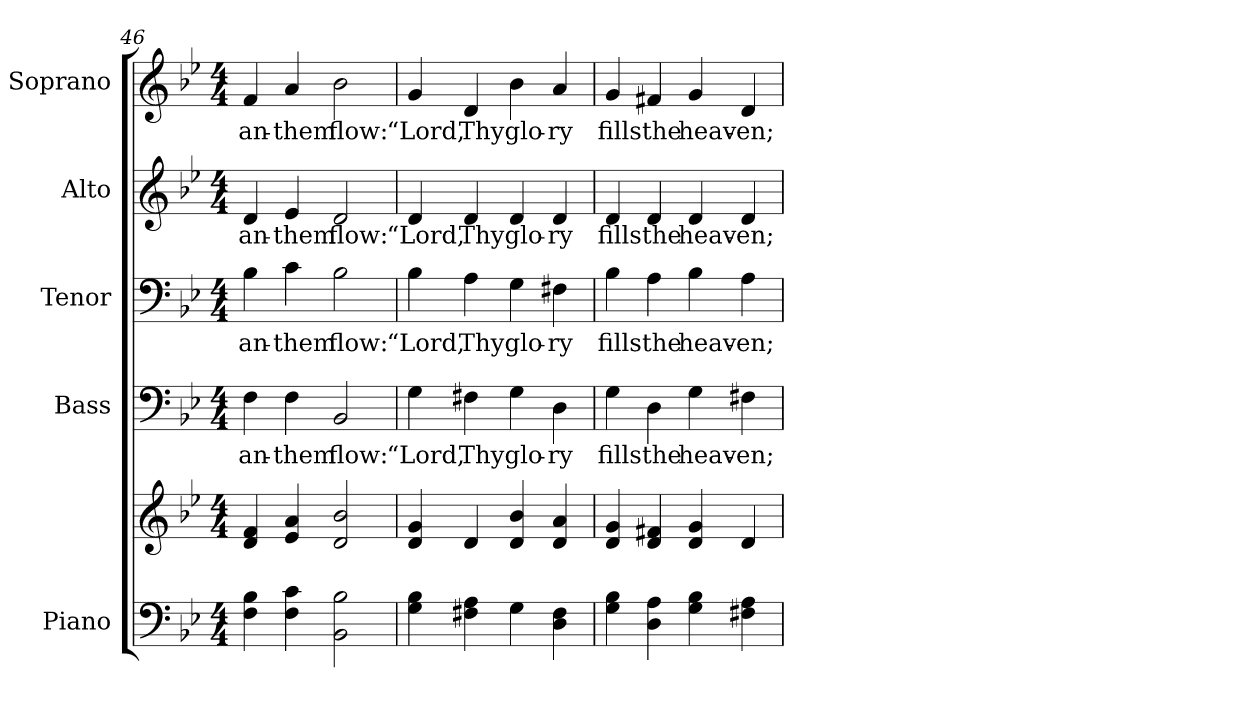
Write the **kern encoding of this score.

**kern	**kern	**kern	**text	**kern	**text	**kern	**text	**kern	**text
*part5	*part5	*part4	*part4	*part3	*part3	*part2	*part2	*part1	*part1
*staff6	*staff5	*staff4	*staff4	*staff3	*staff3	*staff2	*staff2	*staff1	*staff1
*I"Piano	*	*I"Bass	*	*I"Tenor	*	*I"Alto	*	*I"Soprano	*
*I'Pno.	*	*I'B.	*	*I'T.	*	*I'A.	*	*I'S.	*
*clefF4	*clefG2	*clefF4	*	*clefF4	*	*clefG2	*	*clefG2	*
*k[b-e-]	*k[b-e-]	*k[b-e-]	*	*k[b-e-]	*	*k[b-e-]	*	*k[b-e-]	*
*B-:	*B-:	*B-:	*	*B-:	*	*B-:	*	*B-:	*
*M4/4	*M4/4	*M4/4	*	*M4/4	*	*M4/4	*	*M4/4	*
=46	=46	=46	=46	=46	=46	=46	=46	=46	=46
!	!	!	!LO:LY:b:color=#000000	!	!	!	!	!	!
!	!	!	!	!	!LO:LY:b:color=#000000	!	!	!	!
!	!	!	!	!	!	!	!LO:LY:b:color=#000000	!	!
!	!	!	!	!	!	!	!	!	!LO:LY:b:color=#000000
4Fi\ 4B-i	4di/ 4fi	4Fi\	an-	4B-i\	an-	4di/	an-	4fi/	an-
!	!	!	!LO:LY:b:color=#000000	!	!	!	!	!	!
!	!	!	!	!	!LO:LY:b:color=#000000	!	!	!	!
!	!	!	!	!	!	!	!LO:LY:b:color=#000000	!	!
!	!	!	!	!	!	!	!	!	!LO:LY:b:color=#000000
4Fi\ 4ci	4e-i/ 4ai	4Fi\	-them	4ci\	-them	4e-i/	-them	4ai/	-them
!	!	!	!LO:LY:b:color=#000000	!	!	!	!	!	!
!	!	!	!	!	!LO:LY:b:color=#000000	!	!	!	!
!	!	!	!	!	!	!	!LO:LY:b:color=#000000	!	!
!	!	!	!	!	!	!	!	!	!LO:LY:b:color=#000000
2BB-i\ 2B-i	2di/ 2b-i	2BB-i/	flow:	2B-i\	flow:	2di/	flow:	2b-i\	flow:
!!LO:PB:g=z
=47	=47	=47	=47	=47	=47	=47	=47	=47	=47
!	!	!	!LO:LY:b:color=#000000	!	!	!	!	!	!
!	!	!	!	!	!LO:LY:b:color=#000000	!	!	!	!
!	!	!	!	!	!	!	!LO:LY:b:color=#000000	!	!
!	!	!	!	!	!	!	!	!	!LO:LY:b:color=#000000
4Gi\ 4B-i	4di/ 4gi	4Gi\	“Lord,	4B-i\	“Lord,	4di/	“Lord,	4gi/	“Lord,
!	!	!	!LO:LY:b:color=#000000	!	!	!	!	!	!
!	!	!	!	!	!LO:LY:b:color=#000000	!	!	!	!
!	!	!	!	!	!	!	!LO:LY:b:color=#000000	!	!
!	!	!	!	!	!	!	!	!	!LO:LY:b:color=#000000
4F#Xi\ 4Ai	4di/	4F#Xi\	Thy	4Ai\	Thy	4di/	Thy	4di/	Thy
!	!	!	!LO:LY:b:color=#000000	!	!	!	!	!	!
!	!	!	!	!	!LO:LY:b:color=#000000	!	!	!	!
!	!	!	!	!	!	!	!LO:LY:b:color=#000000	!	!
!	!	!	!	!	!	!	!	!	!LO:LY:b:color=#000000
4Gi\	4di/ 4b-i	4Gi\	glo-	4Gi\	glo-	4di/	glo-	4b-i\	glo-
!	!	!	!LO:LY:b:color=#000000	!	!	!	!	!	!
!	!	!	!	!	!LO:LY:b:color=#000000	!	!	!	!
!	!	!	!	!	!	!	!LO:LY:b:color=#000000	!	!
!	!	!	!	!	!	!	!	!	!LO:LY:b:color=#000000
4Di\ 4F#i	4di/ 4ai	4Di\	-ry	4F#Xi\	-ry	4di/	-ry	4ai/	-ry
=48	=48	=48	=48	=48	=48	=48	=48	=48	=48
!	!	!	!LO:LY:b:color=#000000	!	!	!	!	!	!
!	!	!	!	!	!LO:LY:b:color=#000000	!	!	!	!
!	!	!	!	!	!	!	!LO:LY:b:color=#000000	!	!
!	!	!	!	!	!	!	!	!	!LO:LY:b:color=#000000
4Gi\ 4B-i	4di/ 4gi	4Gi\	fills	4B-i\	fills	4di/	fills	4gi/	fills
!	!	!	!LO:LY:b:color=#000000	!	!	!	!	!	!
!	!	!	!	!	!LO:LY:b:color=#000000	!	!	!	!
!	!	!	!	!	!	!	!LO:LY:b:color=#000000	!	!
!	!	!	!	!	!	!	!	!	!LO:LY:b:color=#000000
4Di\ 4Ai	4di/ 4f#Xi	4Di\	the	4Ai\	the	4di/	the	4f#Xi/	the
!	!	!	!LO:LY:b:color=#000000	!	!	!	!	!	!
!	!	!	!	!	!LO:LY:b:color=#000000	!	!	!	!
!	!	!	!	!	!	!	!LO:LY:b:color=#000000	!	!
!	!	!	!	!	!	!	!	!	!LO:LY:b:color=#000000
4Gi\ 4B-i	4di/ 4gi	4Gi\	heav-	4B-i\	heav-	4di/	heav-	4gi/	heav-
!	!	!	!LO:LY:b:color=#000000	!	!	!	!	!	!
!	!	!	!	!	!LO:LY:b:color=#000000	!	!	!	!
!	!	!	!	!	!	!	!LO:LY:b:color=#000000	!	!
!	!	!	!	!	!	!	!	!	!LO:LY:b:color=#000000
4F#Xi\ 4Ai	4di/	4F#Xi\	-en;	4Ai\	-en;	4di/	-en;	4di/	-en;
=	=	=	=	=	=	=	=	=	=
*-	*-	*-	*-	*-	*-	*-	*-	*-	*-
